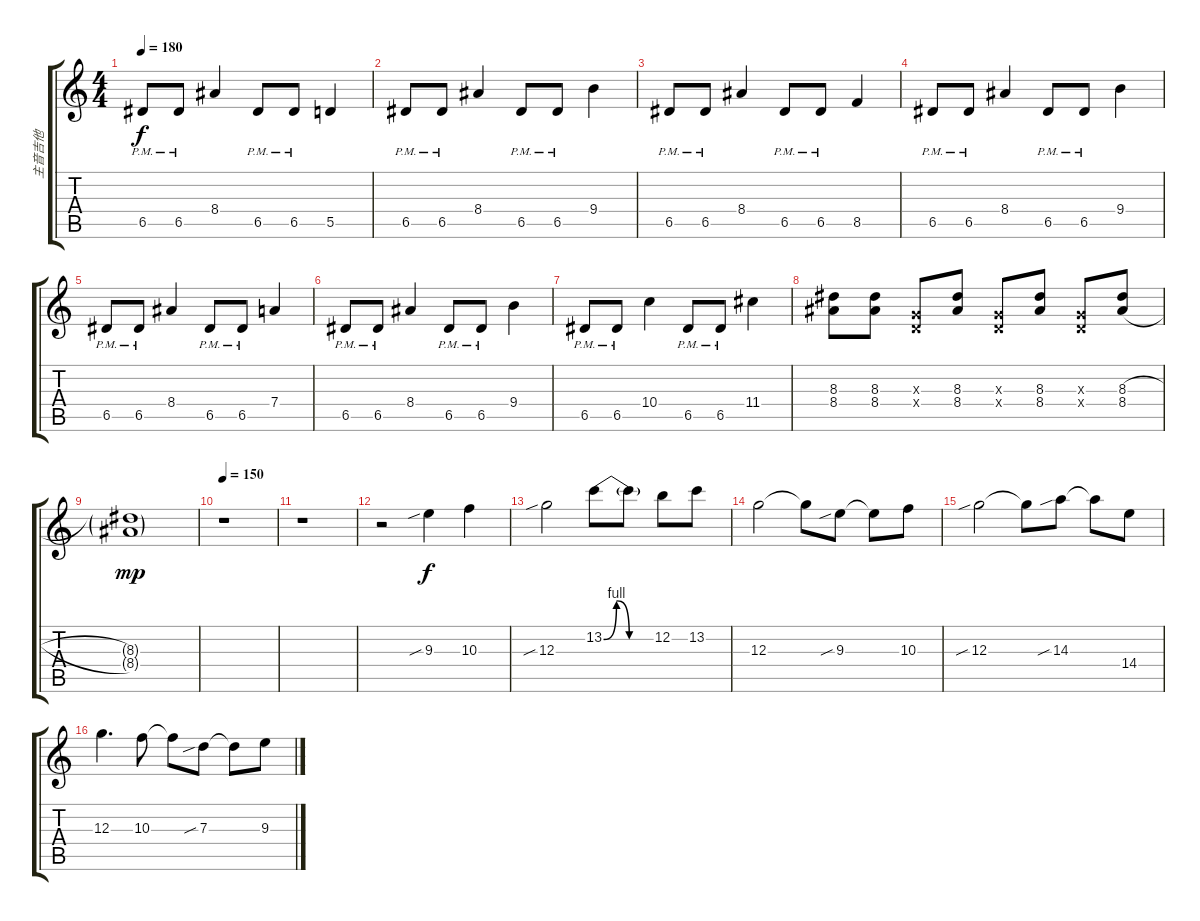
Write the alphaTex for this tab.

\track ("主音吉他" "主音吉他") {instrument distortionguitar}
\staff {score tabs}
\tuning (E4 B3 G3 D3 A2 E2) {hide}
\ts (4 4)
\tempo 180
\clef g2
\ks c
6.5{pm}.8{dy f} 6.5{pm}.8 8.4.4 6.5{pm}.8 6.5{pm}.8 5.5.4 |
6.5{pm}.8 6.5{pm}.8 8.4.4 6.5{pm}.8 6.5{pm}.8 9.4.4 |
6.5{pm}.8 6.5{pm}.8 8.4.4 6.5{pm}.8 6.5{pm}.8 8.5.4 |
6.5{pm}.8 6.5{pm}.8 8.4.4 6.5{pm}.8 6.5{pm}.8 9.4.4 |
6.5{pm}.8 6.5{pm}.8 8.4.4 6.5{pm}.8 6.5{pm}.8 7.4.4 |
6.5{pm}.8 6.5{pm}.8 8.4.4 6.5{pm}.8 6.5{pm}.8 9.4.4 |
6.5{pm}.8 6.5{pm}.8 10.4.4 6.5{pm}.8 6.5{pm}.8 11.4.4 |
(8.3 8.4).8 (8.3 8.4).8 (0.3{x} 0.4{x}).8 (8.3 8.4).8 (0.3{x} 0.4{x}).8 (8.3 8.4).8 (0.3{x} 0.4{x}).8 (8.3{h} 8.4{h}).8 |
(8.3{g} 8.4{g}).1{dy mp} |
\tempo 150
r.1 |
r.1 |
r.2 9.3{sib}.4{dy f} 10.3.4 |
12.3{sib}.2 13.2{be (custom 0 0 15 4 30 0 60 0)}.8 13.2{t}.8 12.2.8 13.2.8 |
12.3.2 12.3{t}.8 9.3{sib}.8 9.3{t}.8 10.3.8 |
12.3{sib}.2 12.3{t}.8 14.3{sib}.8 14.3{t}.8 14.4.8 |
12.3.4{d} 10.3.8 10.3{t}.8 7.3{sib}.8 7.3{t}.8 9.3.8
